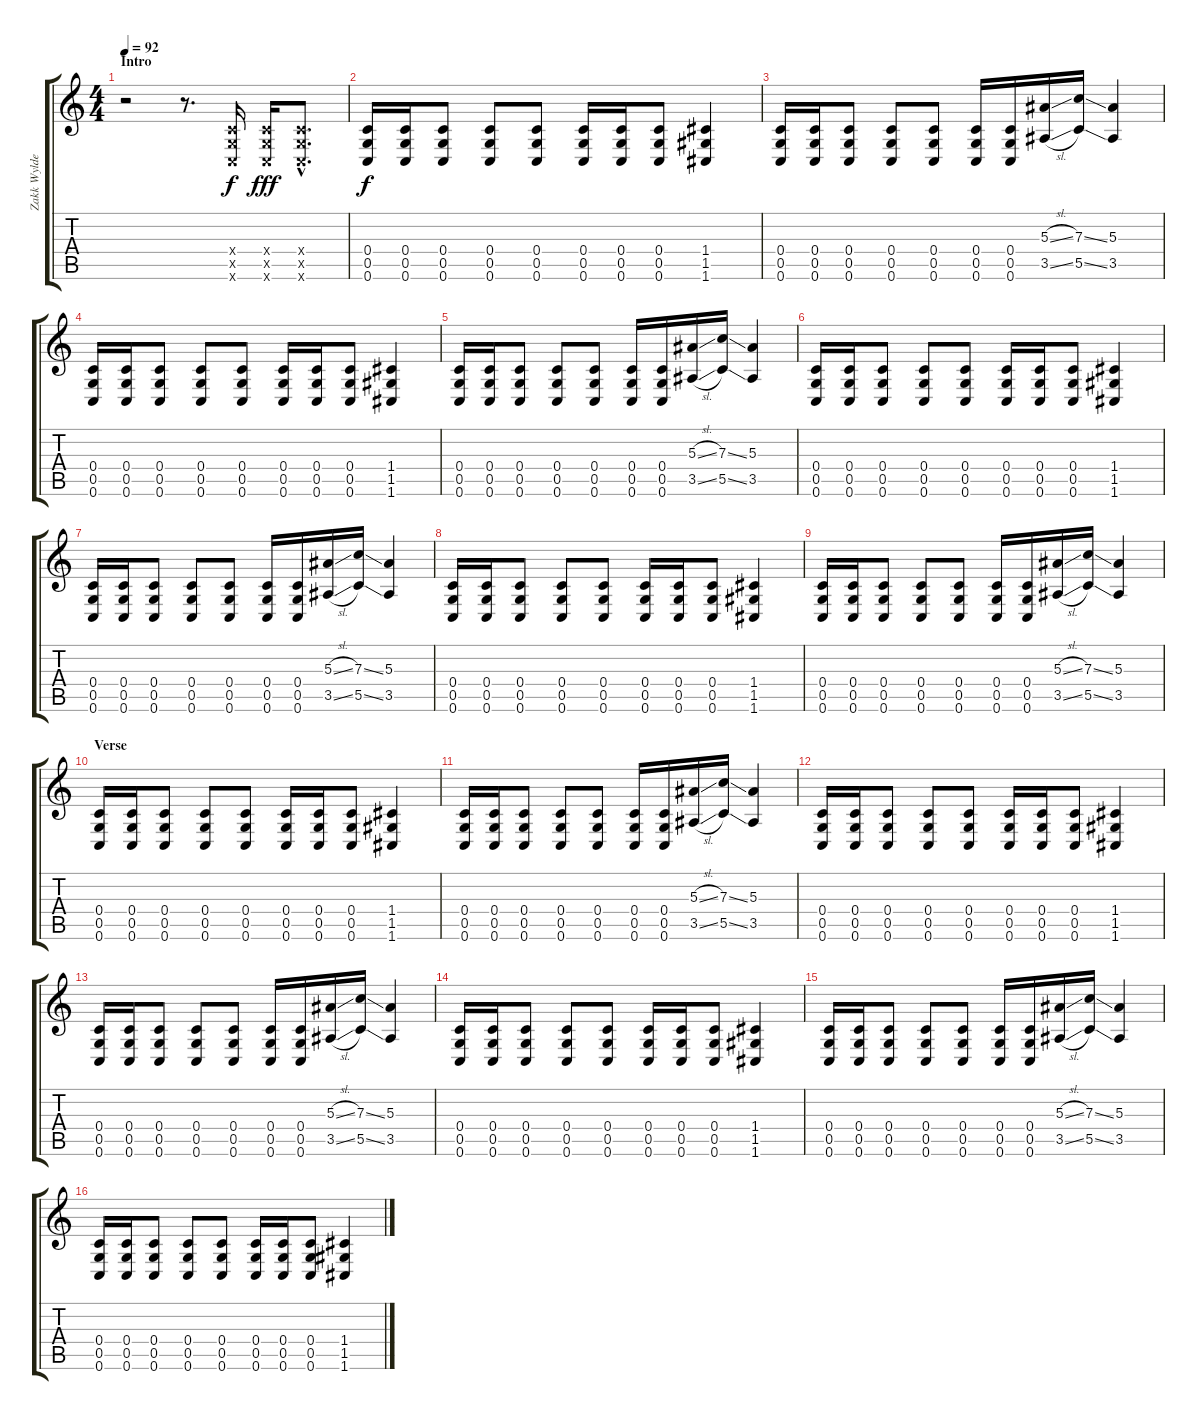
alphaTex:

\track ("Zakk Wylde" "Zakk Wylde") {instrument distortionguitar}
\staff {score tabs}
\tuning (D4 A3 F3 C3 G2 C2) {hide}
\ts (4 4)
\section ("" "Intro")
\tempo 92
\clef g2
\ks c
r.2{dy f balance 16 instrument distortionguitar} r.8{d} (0.4{x} 0.5{x} 0.6{x}).16 (0.4{x} 0.5{x} 0.6{x}).16{dy fff} (0.4{hac x} 0.5{hac x} 0.6{hac x}).8{d} |
(0.4 0.5 0.6).16{dy f balance 9} (0.4 0.5 0.6).16 (0.4 0.5 0.6).8 (0.4 0.5 0.6).8 (0.4 0.5 0.6).8 (0.4 0.5 0.6).16 (0.4 0.5 0.6).16 (0.4 0.5 0.6).8 (1.4 1.5 1.6).4 |
(0.4 0.5 0.6).16 (0.4 0.5 0.6).16 (0.4 0.5 0.6).8 (0.4 0.5 0.6).8 (0.4 0.5 0.6).8 (0.4 0.5 0.6).16 (0.4 0.5 0.6).16 (5.3{sl} 3.5{sl}).16 (7.3{ss} 5.5{ss}).16 (5.3 3.5).4 |
(0.4 0.5 0.6).16 (0.4 0.5 0.6).16 (0.4 0.5 0.6).8 (0.4 0.5 0.6).8 (0.4 0.5 0.6).8 (0.4 0.5 0.6).16 (0.4 0.5 0.6).16 (0.4 0.5 0.6).8 (1.4 1.5 1.6).4 |
(0.4 0.5 0.6).16 (0.4 0.5 0.6).16 (0.4 0.5 0.6).8 (0.4 0.5 0.6).8 (0.4 0.5 0.6).8 (0.4 0.5 0.6).16 (0.4 0.5 0.6).16 (5.3{sl} 3.5{sl}).16 (7.3{ss} 5.5{ss}).16 (5.3 3.5).4 |
(0.4 0.5 0.6).16 (0.4 0.5 0.6).16 (0.4 0.5 0.6).8 (0.4 0.5 0.6).8 (0.4 0.5 0.6).8 (0.4 0.5 0.6).16 (0.4 0.5 0.6).16 (0.4 0.5 0.6).8 (1.4 1.5 1.6).4 |
(0.4 0.5 0.6).16 (0.4 0.5 0.6).16 (0.4 0.5 0.6).8 (0.4 0.5 0.6).8 (0.4 0.5 0.6).8 (0.4 0.5 0.6).16 (0.4 0.5 0.6).16 (5.3{sl} 3.5{sl}).16 (7.3{ss} 5.5{ss}).16 (5.3 3.5).4 |
(0.4 0.5 0.6).16 (0.4 0.5 0.6).16 (0.4 0.5 0.6).8 (0.4 0.5 0.6).8 (0.4 0.5 0.6).8 (0.4 0.5 0.6).16 (0.4 0.5 0.6).16 (0.4 0.5 0.6).8 (1.4 1.5 1.6).4 |
(0.4 0.5 0.6).16 (0.4 0.5 0.6).16 (0.4 0.5 0.6).8 (0.4 0.5 0.6).8 (0.4 0.5 0.6).8 (0.4 0.5 0.6).16 (0.4 0.5 0.6).16 (5.3{sl} 3.5{sl}).16 (7.3{ss} 5.5{ss}).16 (5.3 3.5).4 |
\section ("" "Verse")
(0.4 0.5 0.6).16 (0.4 0.5 0.6).16 (0.4 0.5 0.6).8 (0.4 0.5 0.6).8 (0.4 0.5 0.6).8 (0.4 0.5 0.6).16 (0.4 0.5 0.6).16 (0.4 0.5 0.6).8 (1.4 1.5 1.6).4 |
(0.4 0.5 0.6).16 (0.4 0.5 0.6).16 (0.4 0.5 0.6).8 (0.4 0.5 0.6).8 (0.4 0.5 0.6).8 (0.4 0.5 0.6).16 (0.4 0.5 0.6).16 (5.3{sl} 3.5{sl}).16 (7.3{ss} 5.5{ss}).16 (5.3 3.5).4 |
(0.4 0.5 0.6).16 (0.4 0.5 0.6).16 (0.4 0.5 0.6).8 (0.4 0.5 0.6).8 (0.4 0.5 0.6).8 (0.4 0.5 0.6).16 (0.4 0.5 0.6).16 (0.4 0.5 0.6).8 (1.4 1.5 1.6).4 |
(0.4 0.5 0.6).16 (0.4 0.5 0.6).16 (0.4 0.5 0.6).8 (0.4 0.5 0.6).8 (0.4 0.5 0.6).8 (0.4 0.5 0.6).16 (0.4 0.5 0.6).16 (5.3{sl} 3.5{sl}).16 (7.3{ss} 5.5{ss}).16 (5.3 3.5).4 |
(0.4 0.5 0.6).16 (0.4 0.5 0.6).16 (0.4 0.5 0.6).8 (0.4 0.5 0.6).8 (0.4 0.5 0.6).8 (0.4 0.5 0.6).16 (0.4 0.5 0.6).16 (0.4 0.5 0.6).8 (1.4 1.5 1.6).4 |
(0.4 0.5 0.6).16 (0.4 0.5 0.6).16 (0.4 0.5 0.6).8 (0.4 0.5 0.6).8 (0.4 0.5 0.6).8 (0.4 0.5 0.6).16 (0.4 0.5 0.6).16 (5.3{sl} 3.5{sl}).16 (7.3{ss} 5.5{ss}).16 (5.3 3.5).4 |
(0.4 0.5 0.6).16 (0.4 0.5 0.6).16 (0.4 0.5 0.6).8 (0.4 0.5 0.6).8 (0.4 0.5 0.6).8 (0.4 0.5 0.6).16 (0.4 0.5 0.6).16 (0.4 0.5 0.6).8 (1.4 1.5 1.6).4
